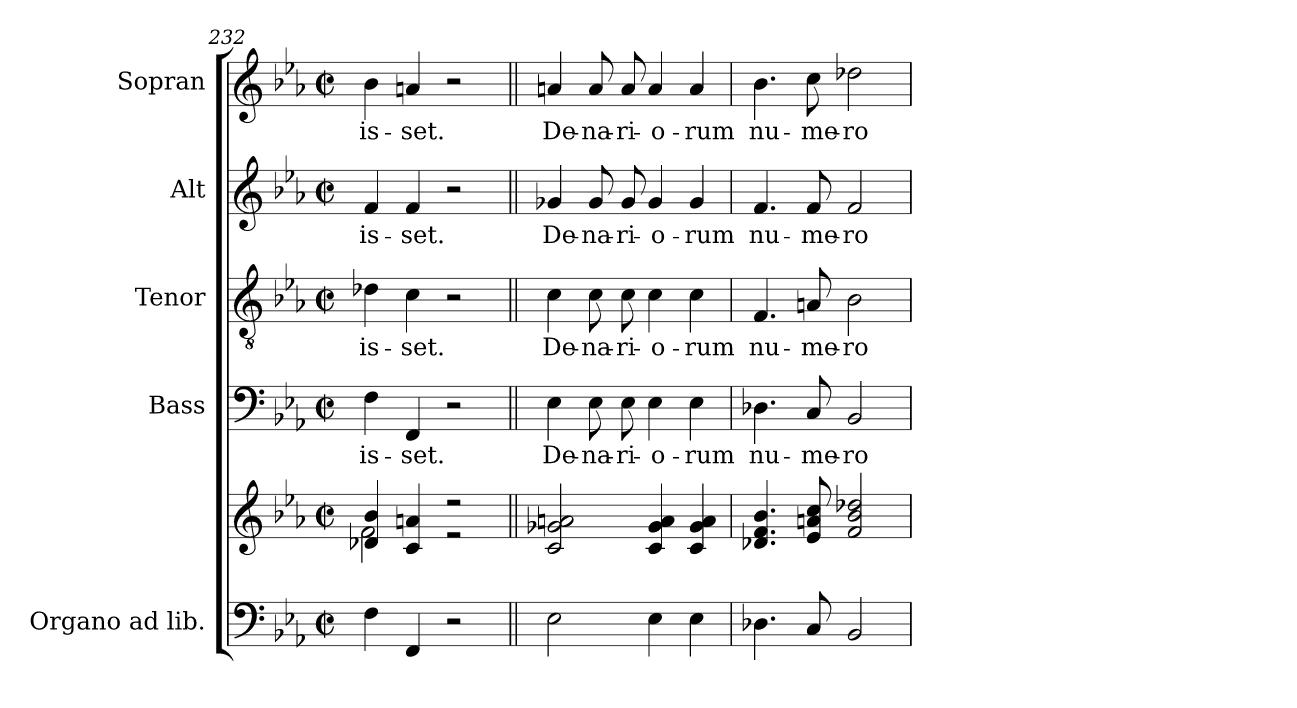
**kern	**kern	**kern	**text	**kern	**text	**kern	**text	**kern	**text
*part5	*part5	*part4	*part4	*part3	*part3	*part2	*part2	*part1	*part1
*staff6	*staff5	*staff4	*staff4	*staff3	*staff3	*staff2	*staff2	*staff1	*staff1
*I"Organo ad lib.	*	*I"Bass	*	*I"Tenor	*	*I"Alt	*	*I"Sopran	*
*	*	*I'B.	*	*I'T.	*	*I'A.	*	*I'S.	*
*clefF4	*clefG2	*clefF4	*	*clefGv2	*	*clefG2	*	*clefG2	*
*k[b-e-a-]	*k[b-e-a-]	*k[b-e-a-]	*	*k[b-e-a-]	*	*k[b-e-a-]	*	*k[b-e-a-]	*
*E-:	*E-:	*E-:	*	*E-:	*	*E-:	*	*E-:	*
*M2/2	*M2/2	*M2/2	*	*M2/2	*	*M2/2	*	*M2/2	*
*met(c|)	*met(c|)	*met(c|)	*	*met(c|)	*	*met(c|)	*	*met(c|)	*
=232	=232	=232	=232	=232	=232	=232	=232	=232	=232
*	*^	*	*	*	*	*	*	*	*
!	!	!	!	!LO:LY:b	!	!LO:LY:b	!	!LO:LY:b	!	!LO:LY:b
4F\	4d-X/ 4b-/	2f\	4F\	-is-	4d-X\	-is-	4f/	-is-	4b-\	-is-
!	!	!	!	!LO:LY:b	!	!LO:LY:b	!	!LO:LY:b	!	!LO:LY:b
4FF/	4c/ 4an/	.	4FF/	-set.	4c\	-set.	4f/	-set.	4an/	-set.
2r	2r	2r	2r	.	2r	.	2r	.	2r	.
!!LO:PB:g=z
=233||	=233||	=233||	=233||	=233||	=233||	=233||	=233||	=233||	=233||	=233||
!	!	!	!	!LO:LY:b	!	!LO:LY:b	!	!LO:LY:b	!	!LO:LY:b
*	*v	*v	*	*	*	*	*	*	*	*
2E-\	2c/ 2g-X/ 2an/	4E-\	De-	4c\	De-	4g-X/	De-	4an/	De-
!	!	!	!LO:LY:b	!	!LO:LY:b	!	!LO:LY:b	!	!LO:LY:b
.	.	8E-\	-na-	8c\	-na-	8g-/	-na-	8a/	-na-
!	!	!	!LO:LY:b	!	!LO:LY:b	!	!LO:LY:b	!	!LO:LY:b
.	.	8E-\	-ri-	8c\	-ri-	8g-/	-ri-	8a/	-ri-
!	!	!	!LO:LY:b	!	!LO:LY:b	!	!LO:LY:b	!	!LO:LY:b
4E-\	4c/ 4g-/ 4a/	4E-\	-o-	4c\	-o-	4g-/	-o-	4a/	-o-
!	!	!	!LO:LY:b	!	!LO:LY:b	!	!LO:LY:b	!	!LO:LY:b
4E-\	4c/ 4g-/ 4a/	4E-\	-rum	4c\	-rum	4g-/	-rum	4a/	-rum
=234	=234	=234	=234	=234	=234	=234	=234	=234	=234
!	!	!	!LO:LY:b	!	!LO:LY:b	!	!LO:LY:b	!	!LO:LY:b
4.D-X\	4.d-X/ 4.f/ 4.b-/	4.D-X\	nu-	4.F/	nu-	4.f/	nu-	4.b-\	nu-
!	!	!	!LO:LY:b	!	!LO:LY:b	!	!LO:LY:b	!	!LO:LY:b
8C/	8e-/ 8an/ 8cc/	8C/	-me-	8An/	-me-	8f/	-me-	8cc\	-me-
!	!	!	!LO:LY:b	!	!LO:LY:b	!	!LO:LY:b	!	!LO:LY:b
2BB-/	2f/ 2b-/ 2dd-X/	2BB-/	-ro	2B-\	-ro	2f/	-ro	2dd-X\	-ro
=	=	=	=	=	=	=	=	=	=
*-	*-	*-	*-	*-	*-	*-	*-	*-	*-
